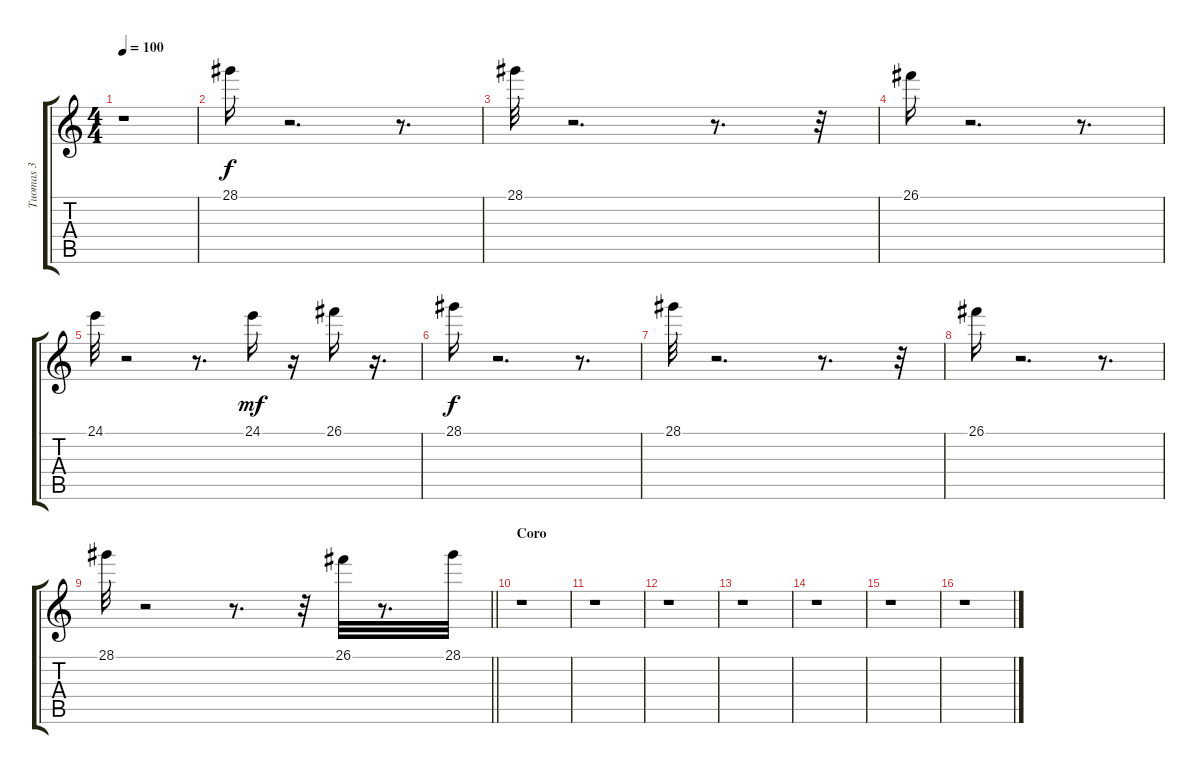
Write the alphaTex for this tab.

\track ("Tuomas 3" "Tuomas 3") {instrument fx3crystal}
\staff {score tabs}
\tuning (E4 B3 G3 D3 A2 E2) {hide}
\ts (4 4)
\tempo 100
\clef g2
\ks c
r.1{dy f} |
28.1.16 r.2{d} r.8{d} |
28.1.32 r.2{d} r.8{d} r.32 |
26.1.16 r.2{d} r.8{d} |
24.1.32 r.2 r.8{d} 24.1.16{dy mf} r.16 26.1.16 r.16{d} |
28.1.16{dy f} r.2{d} r.8{d} |
28.1.32 r.2{d} r.8{d} r.32 |
26.1.16 r.2{d} r.8{d} |
\barLineRight lightlight
28.1.32 r.2 r.8{d} r.32 26.1.32 r.8{d} 28.1.32 |
\section ("" "Coro")
r.1 |
r.1 |
r.1 |
r.1 |
r.1 |
r.1 |
r.1
